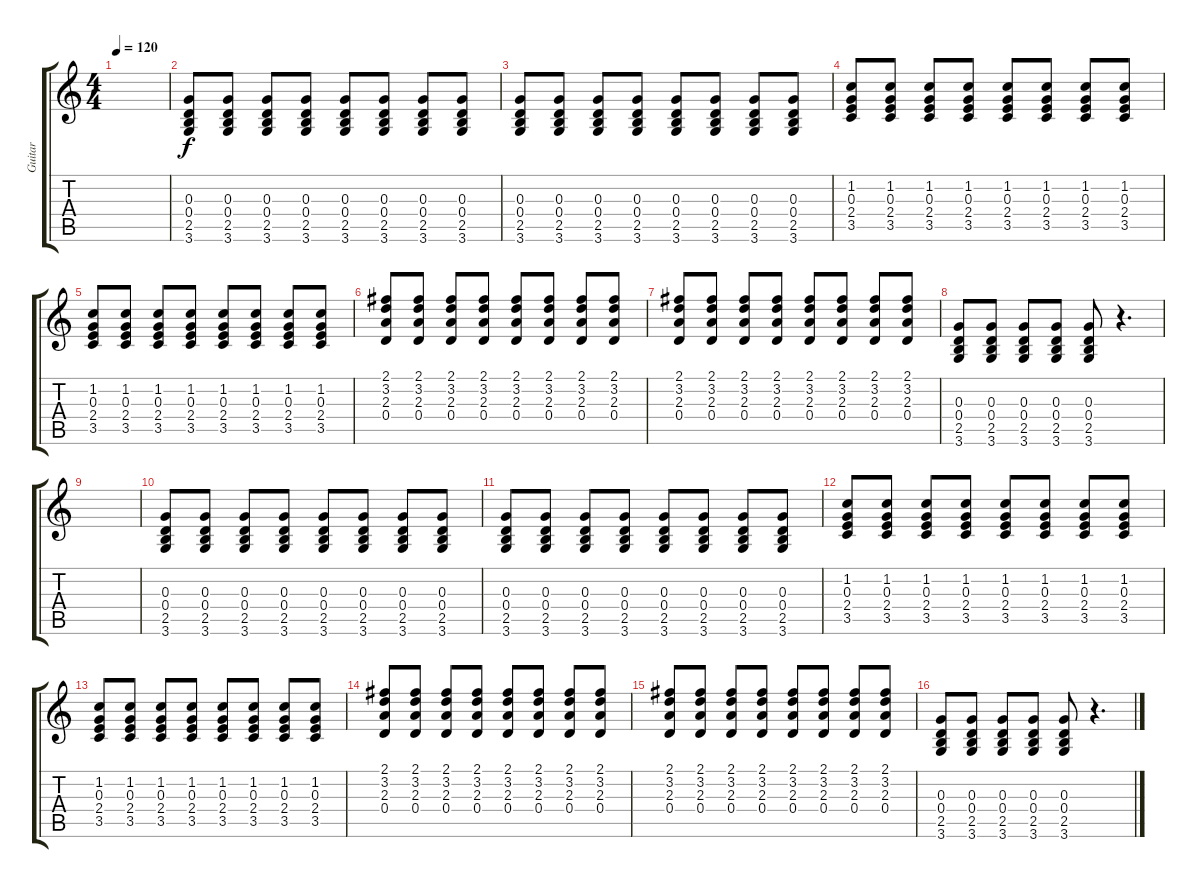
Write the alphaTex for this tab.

\track ("Guitar" "Guitar") {instrument acousticguitarsteel}
\staff {score tabs}
\tuning (E4 B3 G3 D3 A2 E2) {hide}
\ts (4 4)
\tempo 120
\clef g2
\ks c
|
(0.3 0.4 2.5 3.6).8 (0.3 0.4 2.5 3.6).8 (0.3 0.4 2.5 3.6).8 (0.3 0.4 2.5 3.6).8 (0.3 0.4 2.5 3.6).8 (0.3 0.4 2.5 3.6).8 (0.3 0.4 2.5 3.6).8 (0.3 0.4 2.5 3.6).8 |
(0.3 0.4 2.5 3.6).8 (0.3 0.4 2.5 3.6).8 (0.3 0.4 2.5 3.6).8 (0.3 0.4 2.5 3.6).8 (0.3 0.4 2.5 3.6).8 (0.3 0.4 2.5 3.6).8 (0.3 0.4 2.5 3.6).8 (0.3 0.4 2.5 3.6).8 |
(1.2 0.3 2.4 3.5).8 (1.2 0.3 2.4 3.5).8 (1.2 0.3 2.4 3.5).8 (1.2 0.3 2.4 3.5).8 (1.2 0.3 2.4 3.5).8 (1.2 0.3 2.4 3.5).8 (1.2 0.3 2.4 3.5).8 (1.2 0.3 2.4 3.5).8 |
(1.2 0.3 2.4 3.5).8 (1.2 0.3 2.4 3.5).8 (1.2 0.3 2.4 3.5).8 (1.2 0.3 2.4 3.5).8 (1.2 0.3 2.4 3.5).8 (1.2 0.3 2.4 3.5).8 (1.2 0.3 2.4 3.5).8 (1.2 0.3 2.4 3.5).8 |
(2.1 3.2 2.3 0.4).8 (2.1 3.2 2.3 0.4).8 (2.1 3.2 2.3 0.4).8 (2.1 3.2 2.3 0.4).8 (2.1 3.2 2.3 0.4).8 (2.1 3.2 2.3 0.4).8 (2.1 3.2 2.3 0.4).8 (2.1 3.2 2.3 0.4).8 |
(2.1 3.2 2.3 0.4).8 (2.1 3.2 2.3 0.4).8 (2.1 3.2 2.3 0.4).8 (2.1 3.2 2.3 0.4).8 (2.1 3.2 2.3 0.4).8 (2.1 3.2 2.3 0.4).8 (2.1 3.2 2.3 0.4).8 (2.1 3.2 2.3 0.4).8 |
(0.3 0.4 2.5 3.6).8 (0.3 0.4 2.5 3.6).8 (0.3 0.4 2.5 3.6).8 (0.3 0.4 2.5 3.6).8 (0.3 0.4 2.5 3.6).8 r.4{d} |
|
(0.3 0.4 2.5 3.6).8 (0.3 0.4 2.5 3.6).8 (0.3 0.4 2.5 3.6).8 (0.3 0.4 2.5 3.6).8 (0.3 0.4 2.5 3.6).8 (0.3 0.4 2.5 3.6).8 (0.3 0.4 2.5 3.6).8 (0.3 0.4 2.5 3.6).8 |
(0.3 0.4 2.5 3.6).8 (0.3 0.4 2.5 3.6).8 (0.3 0.4 2.5 3.6).8 (0.3 0.4 2.5 3.6).8 (0.3 0.4 2.5 3.6).8 (0.3 0.4 2.5 3.6).8 (0.3 0.4 2.5 3.6).8 (0.3 0.4 2.5 3.6).8 |
(1.2 0.3 2.4 3.5).8 (1.2 0.3 2.4 3.5).8 (1.2 0.3 2.4 3.5).8 (1.2 0.3 2.4 3.5).8 (1.2 0.3 2.4 3.5).8 (1.2 0.3 2.4 3.5).8 (1.2 0.3 2.4 3.5).8 (1.2 0.3 2.4 3.5).8 |
(1.2 0.3 2.4 3.5).8 (1.2 0.3 2.4 3.5).8 (1.2 0.3 2.4 3.5).8 (1.2 0.3 2.4 3.5).8 (1.2 0.3 2.4 3.5).8 (1.2 0.3 2.4 3.5).8 (1.2 0.3 2.4 3.5).8 (1.2 0.3 2.4 3.5).8 |
(2.1 3.2 2.3 0.4).8 (2.1 3.2 2.3 0.4).8 (2.1 3.2 2.3 0.4).8 (2.1 3.2 2.3 0.4).8 (2.1 3.2 2.3 0.4).8 (2.1 3.2 2.3 0.4).8 (2.1 3.2 2.3 0.4).8 (2.1 3.2 2.3 0.4).8 |
(2.1 3.2 2.3 0.4).8 (2.1 3.2 2.3 0.4).8 (2.1 3.2 2.3 0.4).8 (2.1 3.2 2.3 0.4).8 (2.1 3.2 2.3 0.4).8 (2.1 3.2 2.3 0.4).8 (2.1 3.2 2.3 0.4).8 (2.1 3.2 2.3 0.4).8 |
(0.3 0.4 2.5 3.6).8 (0.3 0.4 2.5 3.6).8 (0.3 0.4 2.5 3.6).8 (0.3 0.4 2.5 3.6).8 (0.3 0.4 2.5 3.6).8 r.4{d}
